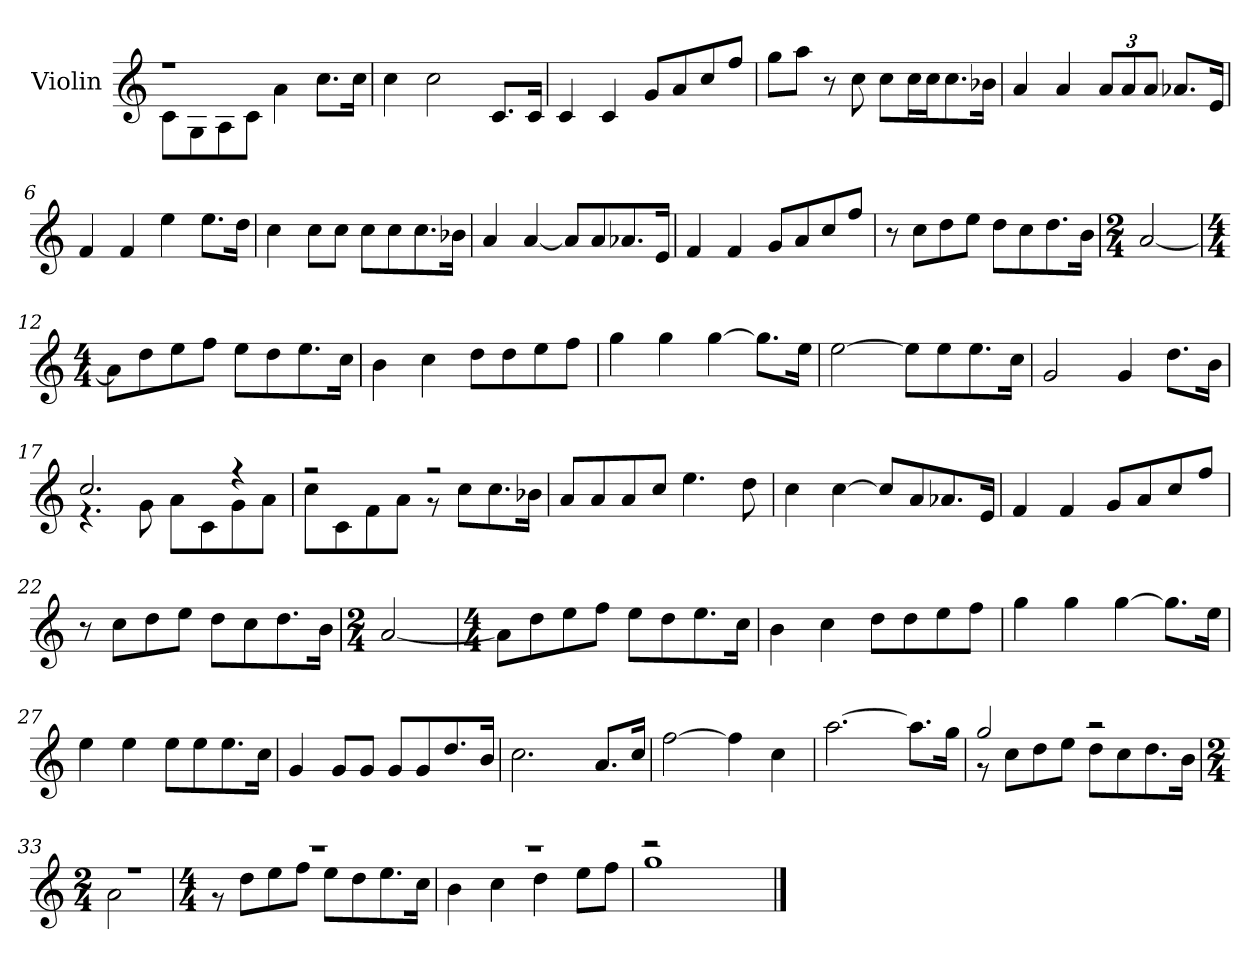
**kern
*part1
*staff1
*I"Violin
*I'Vln
*clefG2
*k[]
*C:
=1
*^
1r	8c\L
.	8G\
.	8A\
.	8c\J
.	4a\
.	8.cc\L
.	16cc\Jk
*v	*v
=2
4cc\
2cc\
8.c/L
16c/Jk
=3
4c/
4c/
8g/L
8a/
8cc/
8ff/J
=4
8gg\L
8aa\J
8r
8cc\
8cc\L
16cc\L
16cc\J
8.cc\
16b-X\Jk
!!LO:LB:g=z
=5
4a/
4a/
*Xbrackettup
12a/L
12a/
12a/J
8.a-X/L
16e/Jk
=6
4f/
4f/
4ee\
8.ee\L
16dd\Jk
=7
4cc\
8cc\L
8cc\J
8cc\L
8cc\
8.cc\
16b-X\Jk
=8
4a/
[4a/
8a/L]
8a/
8.a-X/
16e/Jk
!!LO:LB:g=z
=9
4f/
4f/
8g/L
8a/
8cc/
8ff/J
=10
8r
8cc\L
8dd\
8ee\J
8dd\L
8cc\
8.dd\
16b\Jk
=11
*M2/4
[2a/
=12
*M4/4
8a\L]
8dd\
8ee\
8ff\J
8ee\L
8dd\
8.ee\
16cc\Jk
=13
4b\
4cc\
8dd\L
8dd\
8ee\
8ff\J
=14
4gg\
4gg\
[4gg\
8.gg\L]
16ee\Jk
!!LO:LB:g=z
=15
[2ee\
8ee\L]
8ee\
8.ee\
16cc\Jk
=16
2g/
4g/
8.dd\L
16b\Jk
=17
*^
2.cc/	4.r
.	8g\
.	8a\L
.	8c\
4r	8g\
.	8a\J
=18	=18
2r	8cc\L
.	8c\
.	8f\
.	8a\J
2r	8r
.	8cc\L
.	8.cc\
.	16b-X\Jk
*v	*v
!!LO:LB:g=z
=19
8a/L
8a/
8a/
8cc/J
4.ee\
8dd\
=20
4cc\
[4cc\
8cc/L]
8a/
8.a-X/
16e/Jk
=21
4f/
4f/
8g/L
8a/
8cc/
8ff/J
=22
8r
8cc\L
8dd\
8ee\J
8dd\L
8cc\
8.dd\
16b\Jk
=23
*M2/4
[2a/
=24
*M4/4
8a\L]
8dd\
8ee\
8ff\J
8ee\L
8dd\
8.ee\
16cc\Jk
!!LO:LB:g=z
=25
4b\
4cc\
8dd\L
8dd\
8ee\
8ff\J
=26
4gg\
4gg\
[4gg\
8.gg\L]
16ee\Jk
=27
4ee\
4ee\
8ee\L
8ee\
8.ee\
16cc\Jk
=28
4g/
8g/L
8g/J
8g/L
8g/
8.dd/
16b/Jk
=29
2.cc\
8.a/L
16cc/Jk
=30
[2ff\
4ff\]
4cc\
=31
[2.aa\
8.aa\L]
16gg\Jk
!!LO:LB:g=z
=32
*^
2gg/	8r
.	8cc\L
.	8dd\
.	8ee\J
2r	8dd\L
.	8cc\
.	8.dd\
.	16b\Jk
=33	=33
*M2/4	*
2r	2a\
=34	=34
*M4/4	*
1r	8r
.	8dd\L
.	8ee\
.	8ff\J
.	8ee\L
.	8dd\
.	8.ee\
.	16cc\Jk
=35	=35
1r	4b\
.	4cc\
.	4dd\
.	8ee\L
.	8ff\J
=36	=36
2r	1gg
2ryy	.
*v	*v
==
*-
